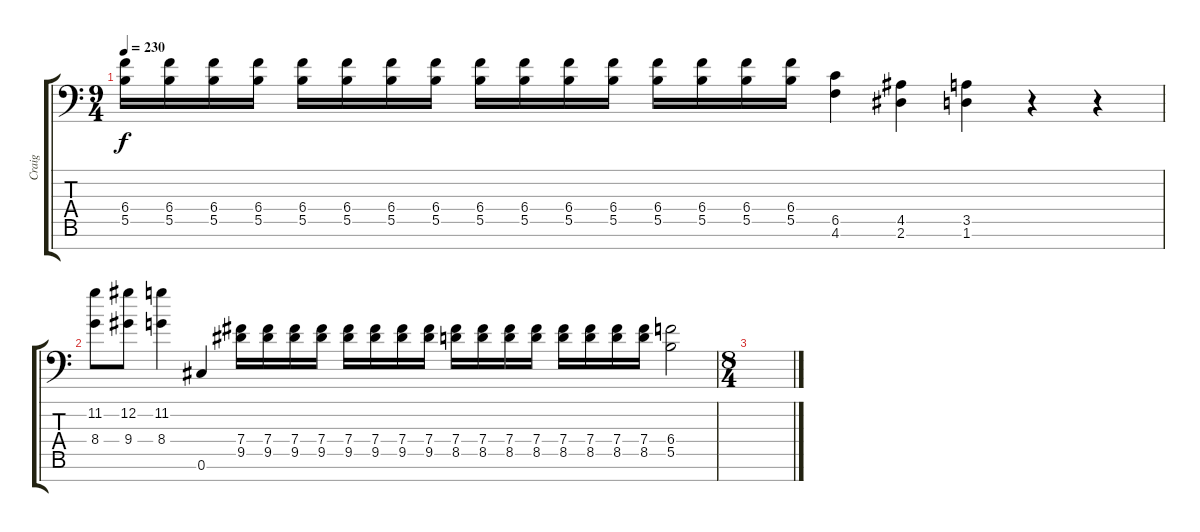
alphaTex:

\track ("Craig" "Craig") {instrument distortionguitar}
\staff {score tabs}
\tuning (Db4 Ab3 E3 B2 Gb2 Db2 Ab1) {hide}
\ts (9 4)
\tempo 230
\clef f4
\ks c
(6.4 5.5).16{dy f} (6.4 5.5).16 (6.4 5.5).16 (6.4 5.5).16 (6.4 5.5).16 (6.4 5.5).16 (6.4 5.5).16 (6.4 5.5).16 (6.4 5.5).16 (6.4 5.5).16 (6.4 5.5).16 (6.4 5.5).16 (6.4 5.5).16 (6.4 5.5).16 (6.4 5.5).16 (6.4 5.5).16 (6.5 4.6).4 (4.5 2.6).4 (3.5 1.6).4 r.4 r.4 |
(11.2 8.4).8 (12.2 9.4).8 (11.2 8.4).4 0.6.4 (7.4 9.5).16 (7.4 9.5).16 (7.4 9.5).16 (7.4 9.5).16 (7.4 9.5).16 (7.4 9.5).16 (7.4 9.5).16 (7.4 9.5).16 (7.4 8.5).16 (7.4 8.5).16 (7.4 8.5).16 (7.4 8.5).16 (7.4 8.5).16 (7.4 8.5).16 (7.4 8.5).16 (7.4 8.5).16 (6.4 5.5).2 |
\ts (8 4)
